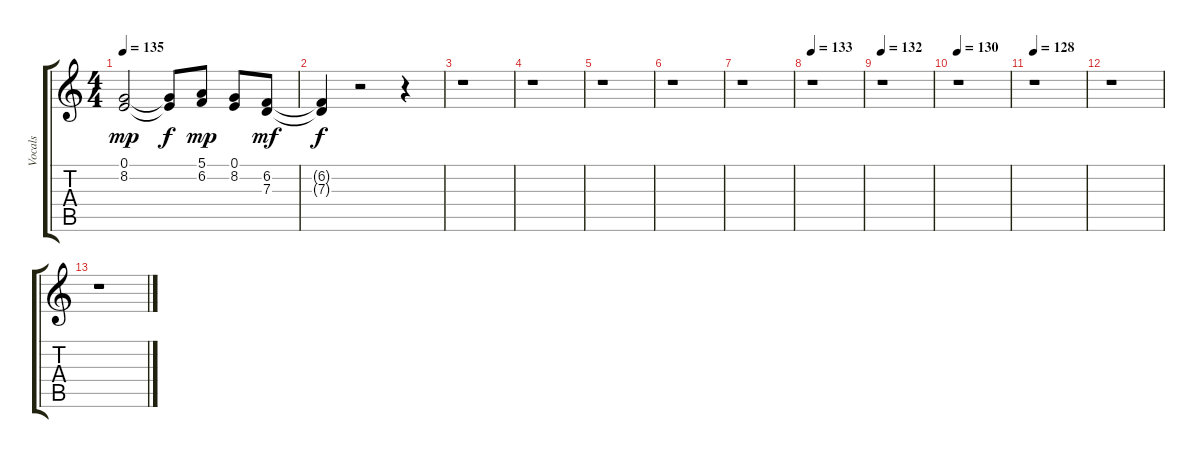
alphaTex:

\track ("Vocals" "Vocals") {instrument flute}
\staff {score tabs}
\tuning (E4 B3 G3 D3 A2 E2) {hide}
\ts (4 4)
\tempo 135
\clef g2
\ks c
(0.1 8.2).2{dy mp} (0.1{t} 8.2{t}).8{dy f} (5.1 6.2).8{dy mp} (0.1 8.2).8 (6.2 7.3).8{dy mf} |
(6.2{t} 7.3{t}).4{dy f} r.2 r.4 |
r.1 |
r.1 |
r.1 |
r.1 |
r.1 |
\tempo 133
r.1 |
\tempo 132
r.1 |
\tempo 130
r.1 |
\tempo 128
r.1 |
r.1 |
r.1
